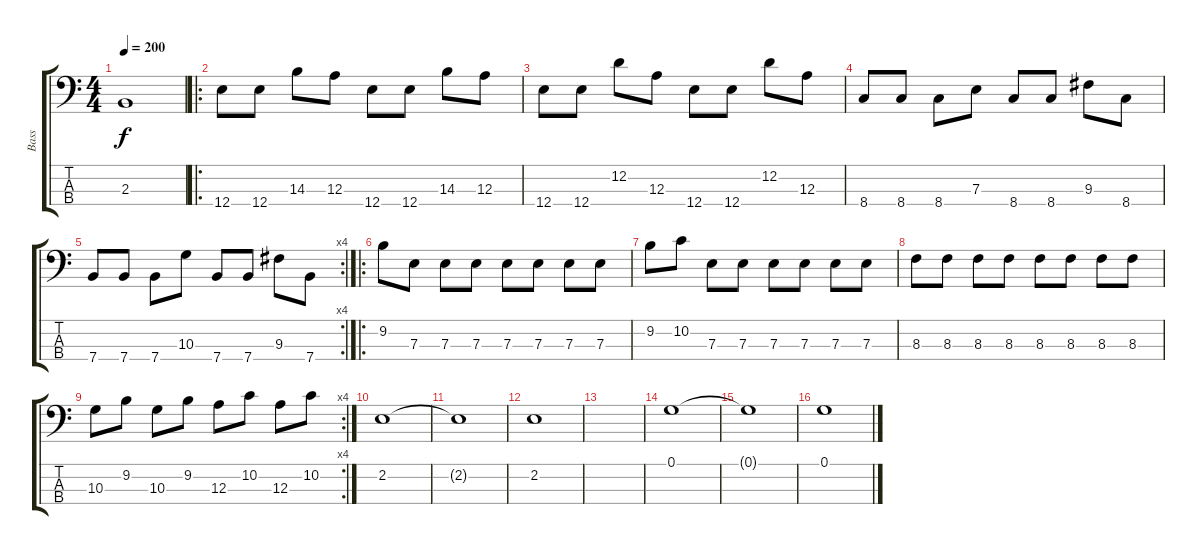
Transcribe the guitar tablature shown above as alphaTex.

\track ("Bass" "Bass") {instrument electricbassfinger}
\staff {score tabs}
\tuning (G2 D2 A1 E1) {hide}
\ts (4 4)
\tempo 200
\clef f4
\ks c
2.3.1{dy f} |
\ro
12.4.8 12.4.8 14.3.8 12.3.8 12.4.8 12.4.8 14.3.8 12.3.8 |
12.4.8 12.4.8 12.2.8 12.3.8 12.4.8 12.4.8 12.2.8 12.3.8 |
8.4.8 8.4.8 8.4.8 7.3.8 8.4.8 8.4.8 9.3.8 8.4.8 |
\rc 4
7.4.8 7.4.8 7.4.8 10.3.8 7.4.8 7.4.8 9.3.8 7.4.8 |
\ro
9.2.8 7.3.8 7.3.8 7.3.8 7.3.8 7.3.8 7.3.8 7.3.8 |
9.2.8 10.2.8 7.3.8 7.3.8 7.3.8 7.3.8 7.3.8 7.3.8 |
8.3.8 8.3.8 8.3.8 8.3.8 8.3.8 8.3.8 8.3.8 8.3.8 |
\rc 4
10.3.8 9.2.8 10.3.8 9.2.8 12.3.8 10.2.8 12.3.8 10.2.8 |
2.2.1 |
2.2{t}.1 |
2.2.1 |
|
0.1.1 |
0.1{t}.1 |
0.1.1
